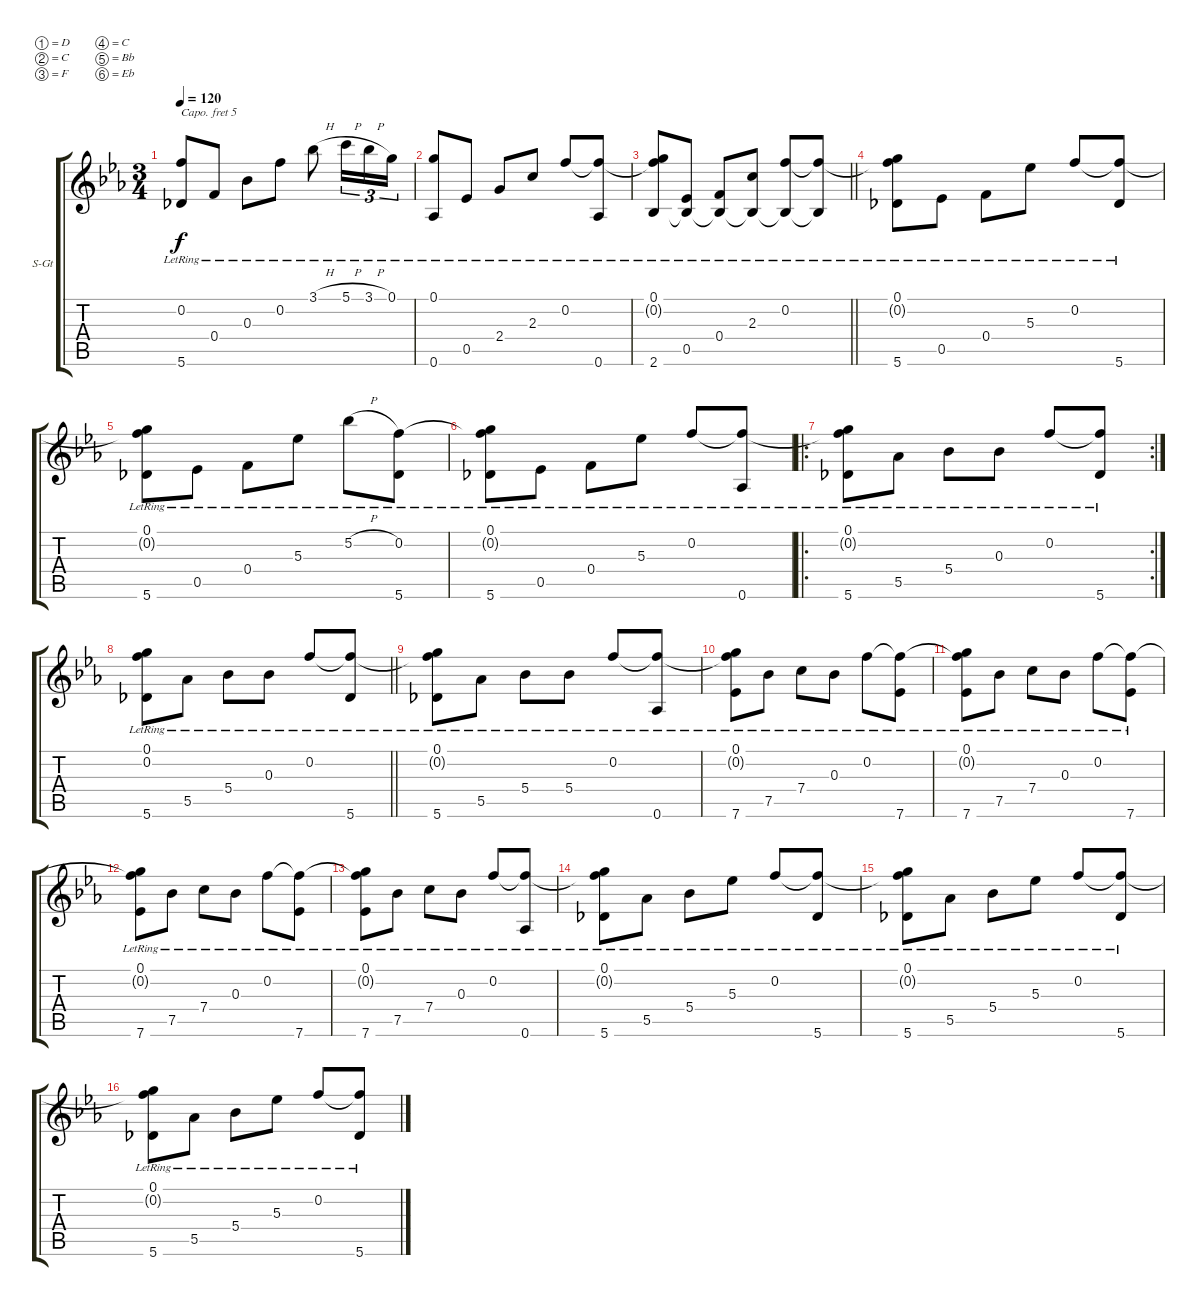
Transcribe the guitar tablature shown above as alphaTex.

\bracketExtendMode groupsimilarinstruments
\firstSystemTrackNameOrientation horizontal
\otherSystemsTrackNameOrientation horizontal
\track ("Steel String Acoustic Guitar" "S-Gt") {instrument acousticguitarsteel}
\staff {score tabs}
\capo 5
\tuning (D4 C4 F3 C3 Bb2 Eb2)
\ts (3 4)
\tempo 120
\clef g2
\ks eb
(0.2{lr t} 5.6{lr}).8{dy f} 0.4{lr}.8 0.3{lr}.8 0.2{lr}.8 3.1{h lr}.8 5.1{h lr}.16{tu (3 2)} 3.1{h lr}.16{tu (3 2)} 0.1{lr}.16{tu (3 2)} |
(0.1{lr} 0.6{lr}).8 0.5{lr}.8 2.4{lr}.8 2.3{lr}.8 0.2{lr}.8 (0.2{lr t} 0.6{lr}).8 |
\barLineRight lightlight
(0.1{lr} 0.2{lr t} 2.6{lr}).8 (0.5{lr} 2.6{lr t}).8 (0.4{lr} 2.6{lr t}).8 (2.3{lr} 2.6{lr t}).8 (0.2{lr} 2.6{lr t}).8 (0.2{lr t} 2.6{lr t}).8 |
(0.1{lr} 0.2{lr t} 5.6{lr}).8 0.5{lr}.8 0.4{lr}.8 5.3{lr}.8 0.2{lr}.8 (0.2{lr t} 5.6{lr}).8 |
(0.1{lr} 0.2{lr t} 5.6{lr}).8 0.5{lr}.8 0.4{lr}.8 5.3{lr}.8 5.2{h lr}.8 (0.2{lr} 5.6{lr}).8 |
(0.1{lr} 0.2{lr t} 5.6{lr}).8 0.5{lr}.8 0.4{lr}.8 5.3{lr}.8 0.2{lr}.8 (0.2{lr t} 0.6{lr}).8 |
\ro
\rc 2
(0.1{lr} 0.2{lr t} 5.6{lr}).8 5.5{lr}.8 5.4{lr}.8 0.3{lr}.8 0.2{lr}.8 (0.2{lr t} 5.6{lr}).8 |
\barLineRight lightlight
(0.1{lr} 0.2{lr} 5.6{lr}).8 5.5{lr}.8 5.4{lr}.8 0.3{lr}.8 0.2{lr}.8 (0.2{lr t} 5.6{lr}).8 |
(0.1{lr} 0.2{lr t} 5.6{lr}).8 5.5{lr}.8 5.4{lr}.8 5.4{lr}.8 0.2{lr}.8 (0.2{lr t} 0.6{lr}).8 |
(0.1{lr} 0.2{lr t} 7.6{lr}).8 7.5{lr}.8 7.4{lr}.8 0.3{lr}.8 0.2{lr}.8 (0.2{lr t} 7.6{lr}).8 |
(0.1{lr} 0.2{lr t} 7.6{lr}).8 7.5{lr}.8 7.4{lr}.8 0.3{lr}.8 0.2{lr}.8 (0.2{lr t} 7.6{lr}).8 |
(0.1{lr} 0.2{lr t} 7.6{lr}).8 7.5{lr}.8 7.4{lr}.8 0.3{lr}.8 0.2{lr}.8 (0.2{lr t} 7.6{lr}).8 |
(0.1{lr} 0.2{lr t} 7.6{lr}).8 7.5{lr}.8 7.4{lr}.8 0.3{lr}.8 0.2{lr}.8 (0.2{lr t} 0.6{lr}).8 |
(0.1{lr} 0.2{lr t} 5.6{lr}).8 5.5{lr}.8 5.4{lr}.8 5.3{lr}.8 0.2{lr}.8 (0.2{lr t} 5.6{lr}).8 |
(0.1{lr} 0.2{lr t} 5.6{lr}).8 5.5{lr}.8 5.4{lr}.8 5.3{lr}.8 0.2{lr}.8 (0.2{lr t} 5.6{lr}).8 |
(0.1{lr} 0.2{lr t} 5.6{lr}).8 5.5{lr}.8 5.4{lr}.8 5.3{lr}.8 0.2{lr}.8 (0.2{lr t} 5.6{lr}).8
